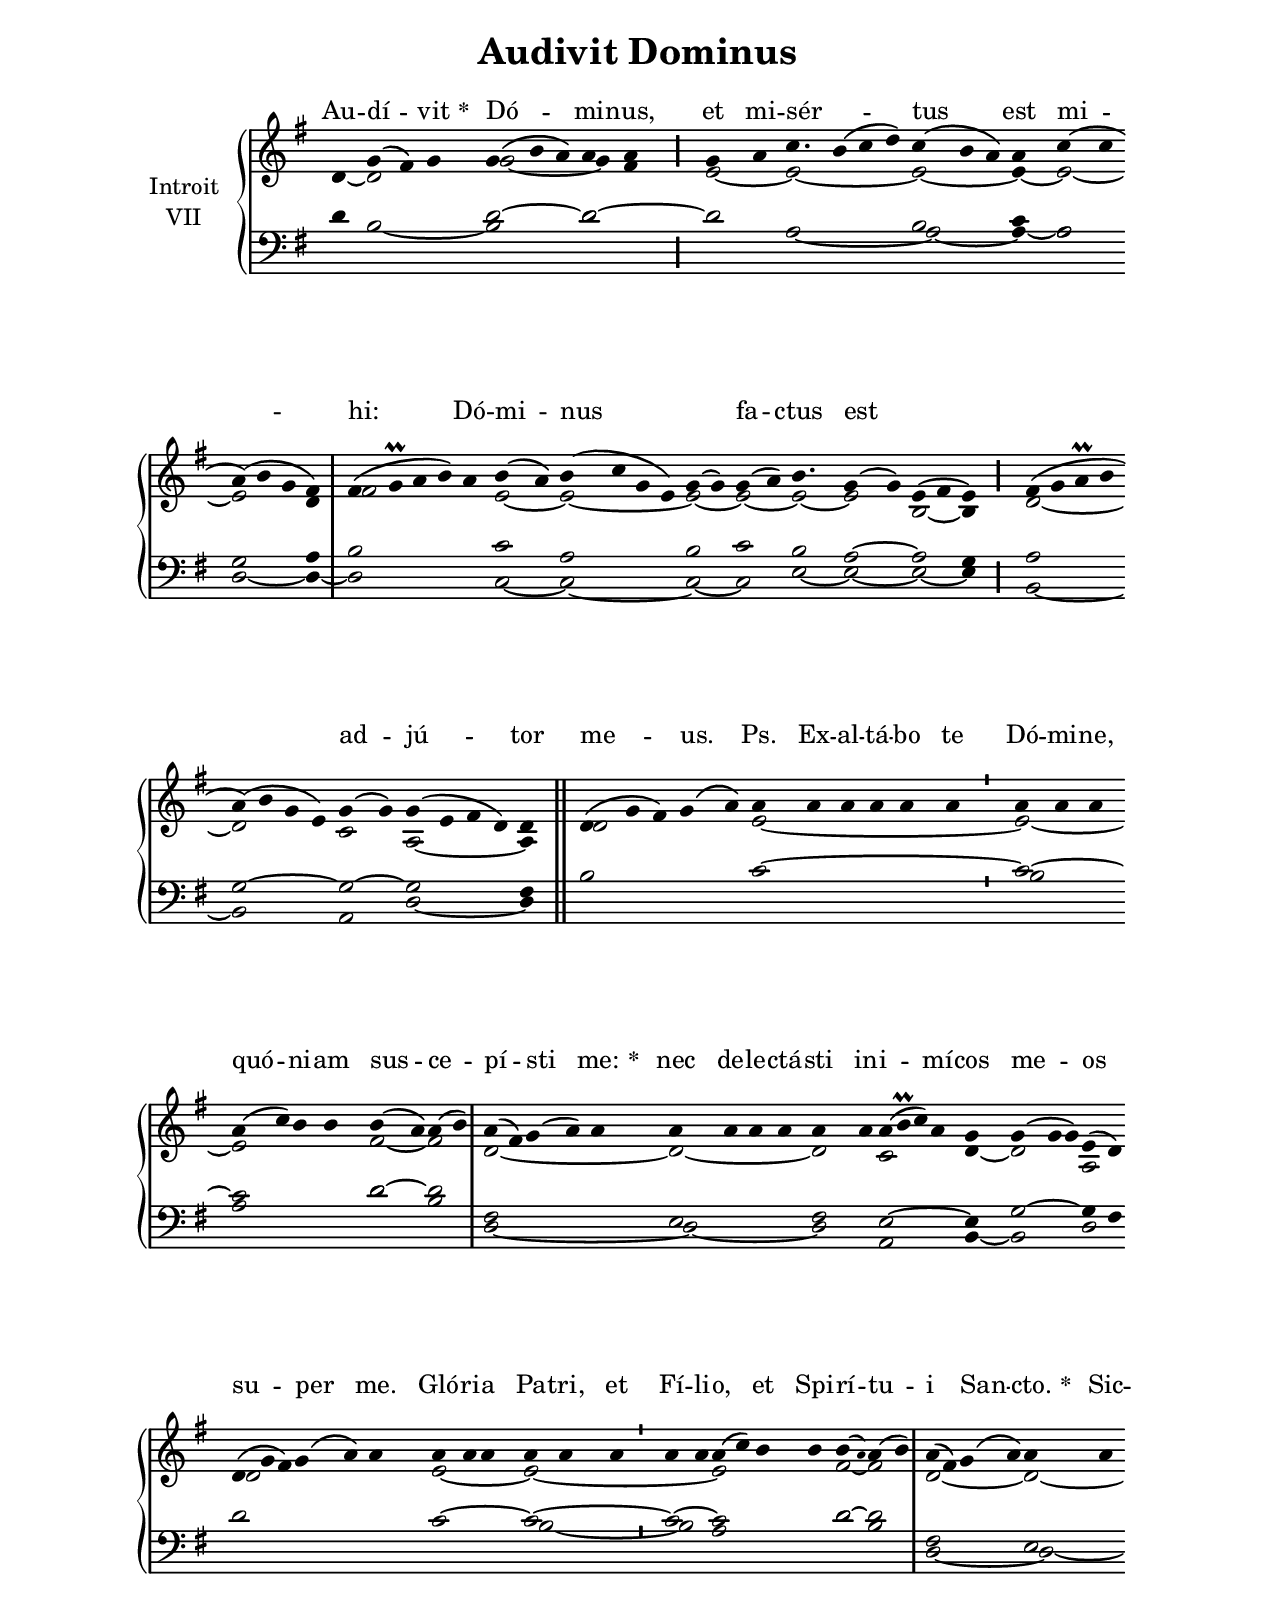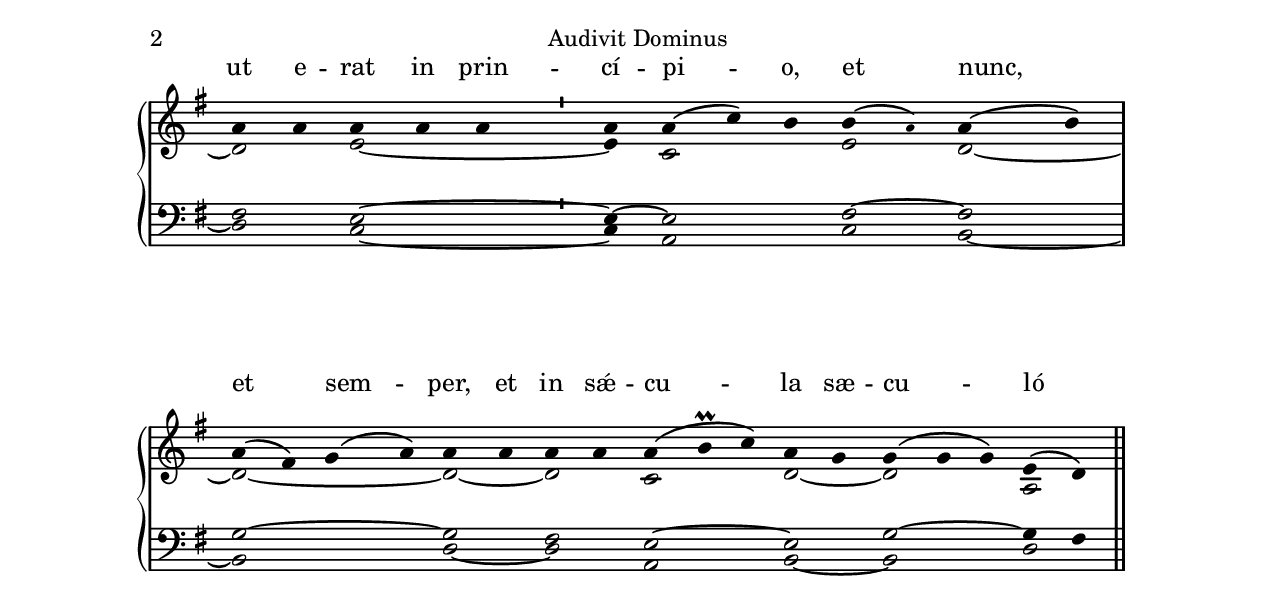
\version "2.18"
\include "gregorian.ly"
\include "noh2.ily"


%Page reference: page i.164
%(volume.page)

global = {
 \key d \mixolydian
 \cadenzaOn 
}

\header {
  title = \markup \center-column {"Audivit Dominus" \vspace #1 }
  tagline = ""
  composer = ""
}

\paper {
 #(include-special-characters)
  oddHeaderMarkup = \markup \fill-line {
    \line {}
    \center-column {
      \on-the-fly #first-page     " "
      \on-the-fly #not-first-page "Audivit Dominus"
    }
    \line { \on-the-fly #print-page-number-check-first \fromproperty #'page:page-number-string }
  }
  evenHeaderMarkup = \markup \fill-line {
    \line { \on-the-fly #print-page-number-check-first \fromproperty #'page:page-number-string }
    \center-column { "Audivit Dominus" }
    \line {}
  }
}

chantText = \lyricmode {
Au -- dí -- vit 
\set stanza = " * " Dó -- mi -- nus, 
et mi -- sér -- _ tus est mi -- hi: 
Dó -- mi -- nus _ fa -- ctus est _ _ 
ad -- jú -- tor me -- us. Ps. 
Ex -- al -- tá -- bo te Dó -- mi -- ne, quó -- ni -- am sus -- ce -- pí -- sti me: 
\set stanza = " * " 
nec de -- le -- ctá -- sti in -- i -- mí -- cos me -- os su -- per me. 
Gló -- ri -- a Pa -- tri, et Fí -- li -- o, et Spi -- rí -- tu -- i San -- cto. 
\set stanza = " * " 
Sic -- ut e -- rat in prin -- cí -- pi -- o, et nunc, et sem -- per, 
et in sǽ -- cu -- la sæ -- cu -- ló -- rum. A -- men. }

chantMusic = {
\tieDown   d'4 g'4 ( fis'4) g'4  g'4 ( b'4 a'4) a'4 a'4 \divisioMaior
 g'4 a'4 c''4. b'4 ( c''4 d''4) c''4 ( b'4 a'4) a'4 c''4 ( c''4 \forceBreak
) a'4 ( b'4 g'4 fis'4) \divisioMaxima
 fis'4 ( g'\prall a'4 b'4) a'4 b'4 ( a'4) b'4 ( c''4 g'4 e'4) g'4 ( g'4) g'4 ( a'4) b'4. g'4 ( g'4) e'4 ( fis'4 e'4) \divisioMaior
 fis'4 ( g'4 a'\prall b'4 \forceBreak
) a'4 ( b'4 g'4 e'4) g'4 ( g'4) g'4 ( e'4 fis'4 d'4) d'4 \finalis
 d'4 ( g'4 fis'4) g'4 ( a'4) a'4 a'4 a'4 a'4 a'4 a'4 \divisioMinima
 a'4 a'4 a'4 \forceBreak
 a'4 ( c''4) b'4 b'4 b'4 ( a'4) a'4 ( b'4) \divisioMaxima
 a'4 ( fis'4) g'4 ( a'4) a'4 a'4 a'4 a'4 a'4 a'4 a'4 a'4 ( b'\prall c''4) a'4 g'4 g'4 ( g'4 g'4) e'4 ( d'4) \finalis \forceBreak

  d'4 ( g'4 fis'4) g'4 ( a'4) a'4 a'4 a'4 a'4 a'4 a'4 a'4 \divisioMinima
 a'4 a'4 a'4 ( c''4) b'4 b'4 b'4 ( \once \tweak #'font-size #-4 a' ) a'4 ( b'4) \divisioMaxima
 a'4 ( fis'4) g'4 ( a'4) a'4 a'4 \forceBreak
 a'4 a'4 a'4 a'4 a'4 \divisioMinima
 a'4 a'4 ( c''4) b'4 b'4 ( \once \tweak #'font-size #-4 a' ) a'4 ( b'4) \divisioMaxima
 a'4 ( fis'4) g'4 ( a'4) a'4 a'4 a'4 a'4 a'4 ( b'\prall c''4) a'4 g'4 g'4 ( g'4 g'4) e'4 ( d'4) \finalis

}

altoMusic = {
d'4 ~ d'2*3/2 g'2*3/2 ~ g'4 fis'4 \divisioMaior
e'2 ~ e'2*9/4 ~ e'2*3/2 ~ e'4 ~ e'2 ~ e'2*3/2 d'4 \divisioMaxima
fis'2*5/2 e'2 ~ e'2*4/2 ~ e'2 ~ e'2 ~ e'2*3/4 ~ e'2 b2 ~ b4 \divisioMaior
d'2*4/2 ~ d'2*4/2 c'2 a2*4/2 ~ a4 \finalis
d'2*5/2 e'2*6/2 ~ \divisioMinima
e'2*3/2 ~ e'2*4/2 fis'2 ~ fis'2 \divisioMaxima
d'2*5/2 ~ d'2*4/2 ~ d'2 c'2*4/2 d'4 ~ d'2*3/2 a2 d'2*6/2 e'2*3/2 ~ e'2*5/2 ~ e'2*4/2 fis'2 ~ fis'2 \divisioMaxima
d'2*4/2 ~ d'2 ~ d'2 e'2*3/2 ~ \divisioMinima
e'4 c'2*3/2 e'2 d'2 ~ \divisioMaxima
d'2*4/2 ~ d'2 ~ d'2 c'2*3/2 d'2 ~ d'2*3/2 a2 \finalis
}

tenorMusic = {
d'4 r2*3/2 d'2*3/2 ~ d'2 ~ \divisioMaior
d'2 r2*9/4 b2*3/2 c'4 a2 g2*3/2 a4 \divisioMaxima
b2*5/2 c'2 a2*4/2 b2 c'2 b2*3/4 a2 ~ a2 g4 \divisioMaior
a2*4/2 g2*4/2 ~ g2 ~ g2*4/2 fis4 \finalis
b2*5/2 c'2*6/2 ~ \divisioMinima
c'2*3/2 ~ c'2*4/2 d'2 ~ d'2 \divisioMaxima
fis2*5/2 e2*4/2 fis2 e2*4/2 ~ e4 g2*3/2 ~ g4 fis4 d'2*6/2 c'2*3/2 ~ c'2*3/2 ~ \divisioMinima
c'2 ~ c'2*4/2 d'2 ~ d'2 \divisioMaxima
fis2*4/2 e2 fis2 e2*3/2 ~ \divisioMinima
e4 ~ e2*3/2 fis2 ~ fis2 \divisioMaxima
g2*4/2 ~ g2 fis2 e2*3/2 ~ e2 g2*3/2 ~ g4 fis4 \finalis
}

bassMusic = {
r4 b2*3/2 ~ b2*3/2 d'2 \divisioMaior
r2 a2*9/4 ~ a2*3/2 ~ a4 ~ a2 d2*3/2 ~ d4 ~ \divisioMaxima
d2*5/2 c2 ~ c2*4/2 ~ c2 ~ c2 e2*3/4 ~ e2 ~ e2 ~ e4 \divisioMaior
b,2*4/2 ~ b,2*4/2 a,2 d2*4/2 ~ d4 \finalis
r2*11/2 \divisioMinima
b2*3/2 a2*4/2 d'2 b2 \divisioMaxima
d2*5/2 ~ d2*4/2 ~ d2 a,2*4/2 b,4 ~ b,2*3/2 d2 r2*6/2 r2*3/2 b2*3/2 ~ \divisioMinima
b2 a2*4/2 d'2 b2 \divisioMaxima
d2*4/2 ~ d2 ~ d2 c2*3/2 ~ \divisioMinima
c4 a,2*3/2 c2 b,2 ~ \divisioMaxima
b,2*4/2 d2 ~ d2 a,2*3/2 b,2 ~ b,2*3/2 d2 \finalis
}

voiceLines = {
\voiceLineStyle


}

\score{
  <<
    \new GrandStaff <<
      \set GrandStaff.autoBeaming = ##f
      \set GrandStaff.instrumentName = \markup \center-column {
        "Introit"
        "VII"
      }
      \new Staff = up <<
        \new Voice = "chant" {
          \voiceOne \global \chantMusic
        }
        \new Voice {
          \voiceTwo \global \altoMusic
        }
      >>

      \new Staff = down <<
        \clef bass
        \new Voice {
          \voiceOne \global \tenorMusic
        }
        \new Voice {
          \voiceTwo \global \bassMusic
        }
	\new Voice {
        \voiceThree \global \voiceLines
        }
      >>
    >>
    \new Lyrics \lyricsto chant {
      \chantText
    }
  >>
  \layout{
  }
  \midi{
    \tempo 4 = 125
  }
}
